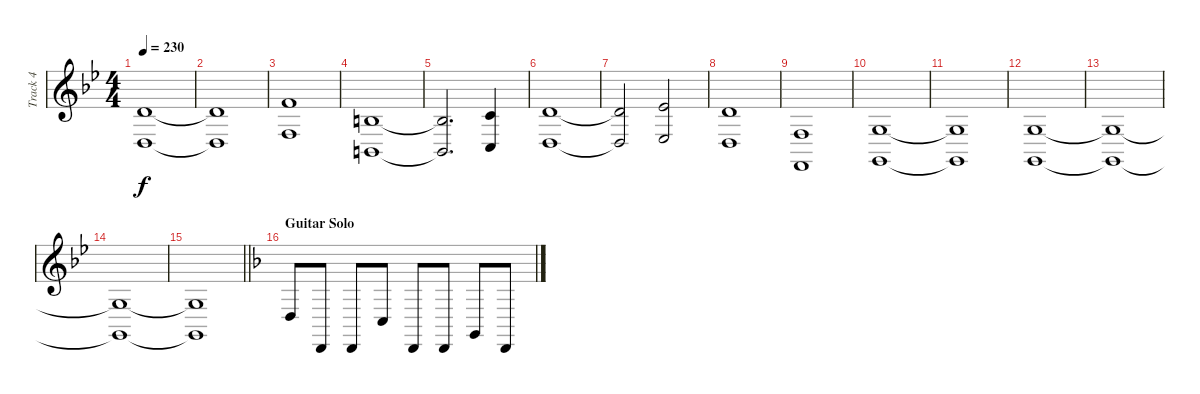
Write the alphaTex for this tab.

\track ("Track 4" "Track 4") {instrument stringensemble1}
\staff {score}
\tuning (D4 A3 F3 C3 G2 D2) {hide}
\ts (4 4)
\tempo 230
\clef g2
\ks gminor
(0.1{t} 2.4{t}).1{dy f} |
(0.1{t} 2.4{t}).1 |
(3.1 0.3).1 |
(2.2 4.5).1 |
(2.2{t} 4.5{t}).2{d} (3.2 0.4).4 |
(0.1 2.4).1 |
(0.1{t} 2.4{t}).2 (1.1 3.4).2 |
(0.1 2.4).1 |
(0.3 3.6).1 |
(2.3 0.5).1 |
(2.3{t} 0.5{t}).1 |
(2.3 0.5).1 |
(2.3{t} 0.5{t}).1 |
(2.3{t} 0.5{t}).1 |
\barLineRight lightlight
(2.3{t} 0.5{t}).1 |
\section ("" "Guitar Solo")
\ks dminor
2.4.8{instrument lead2sawtooth} 0.6.8 0.6.8 0.4.8 0.6.8 0.6.8 0.5.8 0.6.8
